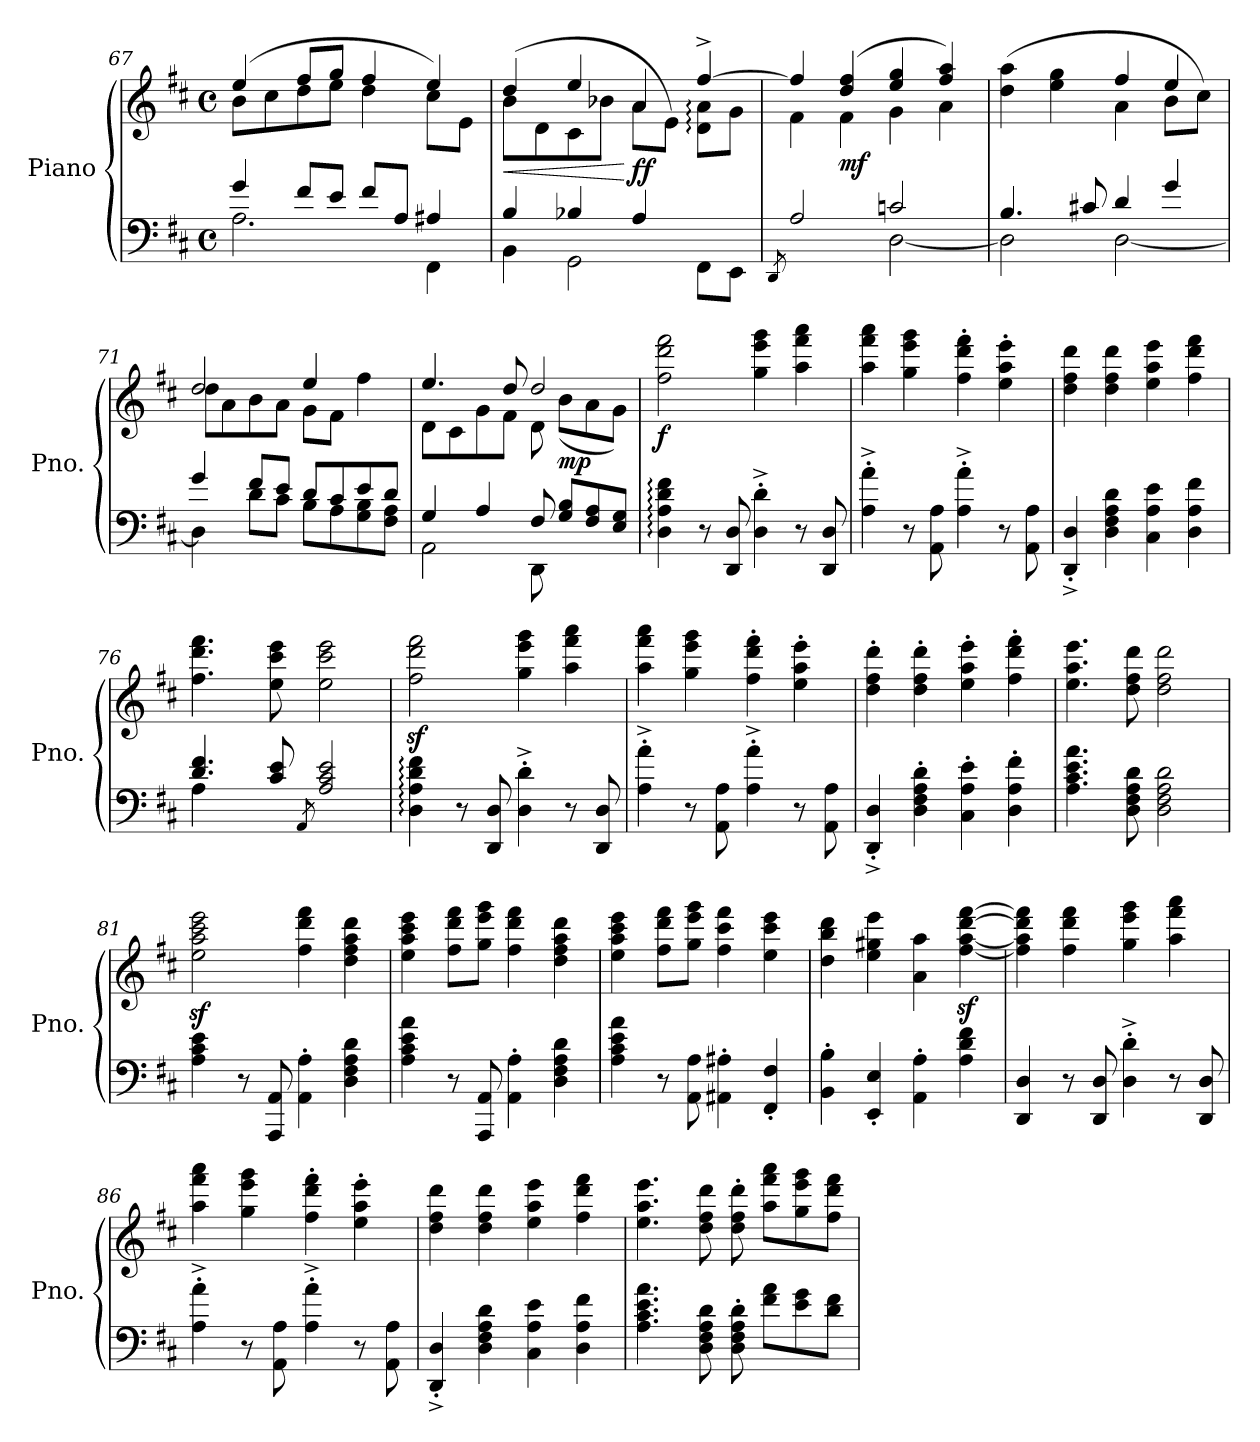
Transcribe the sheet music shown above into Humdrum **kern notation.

**kern	**kern	**dynam
*part1	*part1	*part1
*staff2	*staff1	*staff1/2
*I"Piano	*	*
*I'Pno.	*	*
*clefF4	*clefG2	*
*k[f#c#]	*k[f#c#]	*
*M4/4	*M4/4	*
*met(c)	*met(c)	*
=67	=67	=67
*^	*^	*
4g/	2.A\	(>4ee/	8b\L	.
.	.	.	8cc#\	.
8f#/L	.	8ff#/L	8dd\	.
8e/J	.	8gg/J	8ee\J	.
8f#/L	.	4ff#/	4dd\	.
8A/J	.	.	.	.
4A#X/	4FF#\	4ee/)	8cc#\L	.
.	.	.	8e\J	.
=68	=68	=68	=68	=68
!	!	!	!	!LO:HP:b
4B/	4BB\	(>4dd/	8b\L	<
.	.	.	8d\	.
4B-X/	2GG\	4ee/	8c#\	.
.	.	.	8b-X\J	.
!	!	!	!	!LO:DY:n=1:b
4A/	.	4a/	8a\L	[ ff
.	.	.	8e\J)	.
8FF#\L	4ryy	[4ff#^/	8d\: 8a\:L	.
8EE\J	.	.	8g\J	.
!!LO:LB:g=z	!!
=69	=69	=69	=69	=69
8qDD/	.	.	.	.
2A/	2ryy	4ff#/]	4f#\	.
!	!	!	!	!LO:DY:b
.	.	(>4dd/ 4ff#/	4f#\	mf
2cn/	[2D\	4ee/ 4gg/	4g\	.
.	.	4ff#/ 4aa/)	4a\	.
=70	=70	=70	=70	=70
4.B/	2D\]	(>4dd\ 4aa\	2ryy	.
.	.	4ee\ 4gg\	.	.
8c#X/	.	.	.	.
4d/	[2D\	4ff#/	4a\	.
4g/	.	4ee/	8b\L	.
.	.	.	8cc#\J)	.
=71	=71	=71	=71	=71
4g/	4D\]	2dd/	8dd\L	.
.	.	.	8a\	.
8f#/L	8d<<\L	.	8b\	.
8e/J	8c#<<\J	.	8a\J	.
8d/L	8B<<\L	4ee/	8g\L	.
8c#/	8A<<\	.	8f#\J	.
8e/	8G\<<< 8B\<<<	4ff#\	4ryy	.
8d/J	8F#\<<< 8A\<<<J	.	.	.
=72	=72	=72	=72	=72
4G/	2AA\	4.ee/	8d<\L	.
.	.	.	8c#<\	.
4A/	.	.	8g<\	.
.	.	8dd/	8f#<\J	.
8F#/	8DD\	2dd/	8d\	.
!	!	!	!	!LO:DY:b
8G/ 8B/L	4.ryy	.	(<8b\L	mp
8F#/ 8A/	.	.	8a\	.
8E/ 8G/J	.	.	8g\J)	.
*v	*v	*	*	*
=73	=73	=73	=73
!	!LO:TX:b:t=Bläser	!	!
!	!	!	!LO:DY:b
*	*v	*v	*
4D\: 4A\: 4d\: 4f#\:	2ff#\ 2ddd\ 2fff#\	f
8r	.	.
8DD/ 8D/	.	.
4D\'^ 4d\'^	4gg\ 4eee\ 4ggg\	.
8r	4aa\ 4fff#\ 4aaa\	.
8DD/ 8D/	.	.
!!LO:LB:g=z
=74	=74	=74
4A\'^ 4a\'^	4aa\ 4fff#\ 4aaa\	.
8r	4gg\ 4eee\ 4ggg\	.
8AA\ 8A\	.	.
4A\'^ 4a\'^	4ff#\' 4ddd\' 4fff#\'	.
8r	4ee\' 4aa\' 4eee\'	.
8AA\ 8A\	.	.
=75	=75	=75
4DD/'^ 4D/'^	4dd\ 4ff#\ 4ddd\	.
4D\ 4F#\ 4A\ 4d\	4dd\ 4ff#\ 4ddd\	.
4C#\ 4A\ 4e\	4ee\ 4aa\ 4eee\	.
4D\ 4A\ 4f#\	4ff#\ 4ddd\ 4fff#\	.
=76	=76	=76
*^	*	*
4.d/ 4.f#/	4A\	4.ff#\ 4.ddd\ 4.fff#\	.
.	2.ryy	.	.
8c#/ 8e/	.	8ee\ 8ccc#\ 8eee\	.
8qAA/	.	.	.
2A/ 2c#/ 2e/	.	2ee\ 2ccc#\ 2eee\	.
*v	*v	*	*
=77	=77	=77
4D\: 4A\: 4d\: 4f#\:	2ff#\z< 2ddd\z< 2fff#\z<	.
8r	.	.
8DD/ 8D/	.	.
4D\'^ 4d\'^	4gg\ 4eee\ 4ggg\	.
8r	4aa\ 4fff#\ 4aaa\	.
8DD/ 8D/	.	.
=78	=78	=78
4A\'^ 4a\'^	4aa\ 4fff#\ 4aaa\	.
8r	4gg\ 4eee\ 4ggg\	.
8AA\ 8A\	.	.
4A\'^ 4a\'^	4ff#\' 4ddd\' 4fff#\'	.
8r	4ee\' 4aa\' 4eee\'	.
8AA\ 8A\	.	.
=79	=79	=79
4DD/'^ 4D/'^	4dd\' 4ff#\' 4ddd\'	.
4D\' 4F#\' 4A\' 4d\'	4dd\' 4ff#\' 4ddd\'	.
4C#\' 4A\' 4e\'	4ee\' 4aa\' 4eee\'	.
4D\' 4A\' 4f#\'	4ff#\' 4ddd\' 4fff#\'	.
=80	=80	=80
4.A\ 4.c#\ 4.e\ 4.a\	4.ee\ 4.aa\ 4.eee\	.
8D\ 8F#\ 8A\ 8d\	8dd\ 8ff#\ 8ddd\	.
2D\ 2F#\ 2A\ 2d\	2dd\ 2ff#\ 2ddd\	.
!!LO:LB:g=z
=81	=81	=81
4A\ 4c#\ 4e\	2ee\z< 2aa\z< 2ccc#\z< 2eee\z<	.
8r	.	.
8AAA/ 8AA/	.	.
4AA\' 4A\'	4ff#\ 4ddd\ 4fff#\	.
!	!	!LO:DY:b
!	!	!LO:DY:n=1:b
4D\ 4F#\ 4A\ 4d\	4dd\ 4ff#\ 4aa\ 4ddd\	other-dynamics f
=82	=82	=82
4A\ 4c#\ 4e\ 4a\	4ee\ 4aa\ 4ccc#\ 4eee\	.
8r	8ff#\ 8ddd\ 8fff#\L	.
8AAA/ 8AA/	8gg\ 8eee\ 8ggg\J	.
4AA\' 4A\'	4ff#\ 4ddd\ 4fff#\	.
4D\ 4F#\ 4A\ 4d\	4dd\ 4ff#\ 4aa\ 4ddd\	.
=83	=83	=83
4A\ 4c#\ 4e\ 4a\	4ee\ 4aa\ 4ccc#\ 4eee\	.
8r	8ff#\ 8ddd\ 8fff#\L	.
8AA\ 8A\	8gg\ 8eee\ 8ggg\J	.
4AA#X\' 4A#X\'	4ff#\ 4ccc#\ 4fff#\	.
4FF#/' 4F#/'	4ee\ 4ccc#\ 4eee\	.
=84	=84	=84
4BB\' 4B\'	4dd\ 4bb\ 4ddd\	.
4EE/' 4E/'	4ee\ 4gg#X\ 4eee\	.
4AA\' 4A\'	4a\ 4aa\	.
4A\ 4d\ 4f#\	[4ff#\z< [4aa\z< [4ddd\z< [4fff#\z<	.
=85	=85	=85
4DD/ 4D/	4ff#\] 4aa\] 4ddd\] 4fff#\]	.
8r	4ff#\ 4ddd\ 4fff#\	.
8DD/ 8D/	.	.
4D\'^ 4d\'^	4gg\ 4eee\ 4ggg\	.
8r	4aa\ 4fff#\ 4aaa\	.
8DD/ 8D/	.	.
=86	=86	=86
4A\'^ 4a\'^	4aa\ 4fff#\ 4aaa\	.
8r	4gg\ 4eee\ 4ggg\	.
8AA\ 8A\	.	.
4A\'^ 4a\'^	4ff#\' 4ddd\' 4fff#\'	.
8r	4ee\' 4aa\' 4eee\'	.
8AA\ 8A\	.	.
!!LO:LB:g=z
=87	=87	=87
4DD/'^ 4D/'^	4dd\ 4ff#\ 4ddd\	.
4D\ 4F#\ 4A\ 4d\	4dd\ 4ff#\ 4ddd\	.
4C#\ 4A\ 4e\	4ee\ 4aa\ 4eee\	.
4D\ 4A\ 4f#\	4ff#\ 4ddd\ 4fff#\	.
=88	=88	=88
4.A\ 4.c#\ 4.e\ 4.a\	4.ee\ 4.aa\ 4.eee\	.
8D\ 8F#\ 8A\ 8d\	8dd\ 8ff#\ 8ddd\	.
8D\' 8F#\' 8A\' 8d\'	8dd\' 8ff#\' 8ddd\'	.
8f#\ 8a\L	8aa\ 8fff#\ 8aaa\L	.
8e\ 8g\	8gg\ 8eee\ 8ggg\	.
8d\ 8f#\J	8ff#\ 8ddd\ 8fff#\J	.
=	=	=
*-	*-	*-
